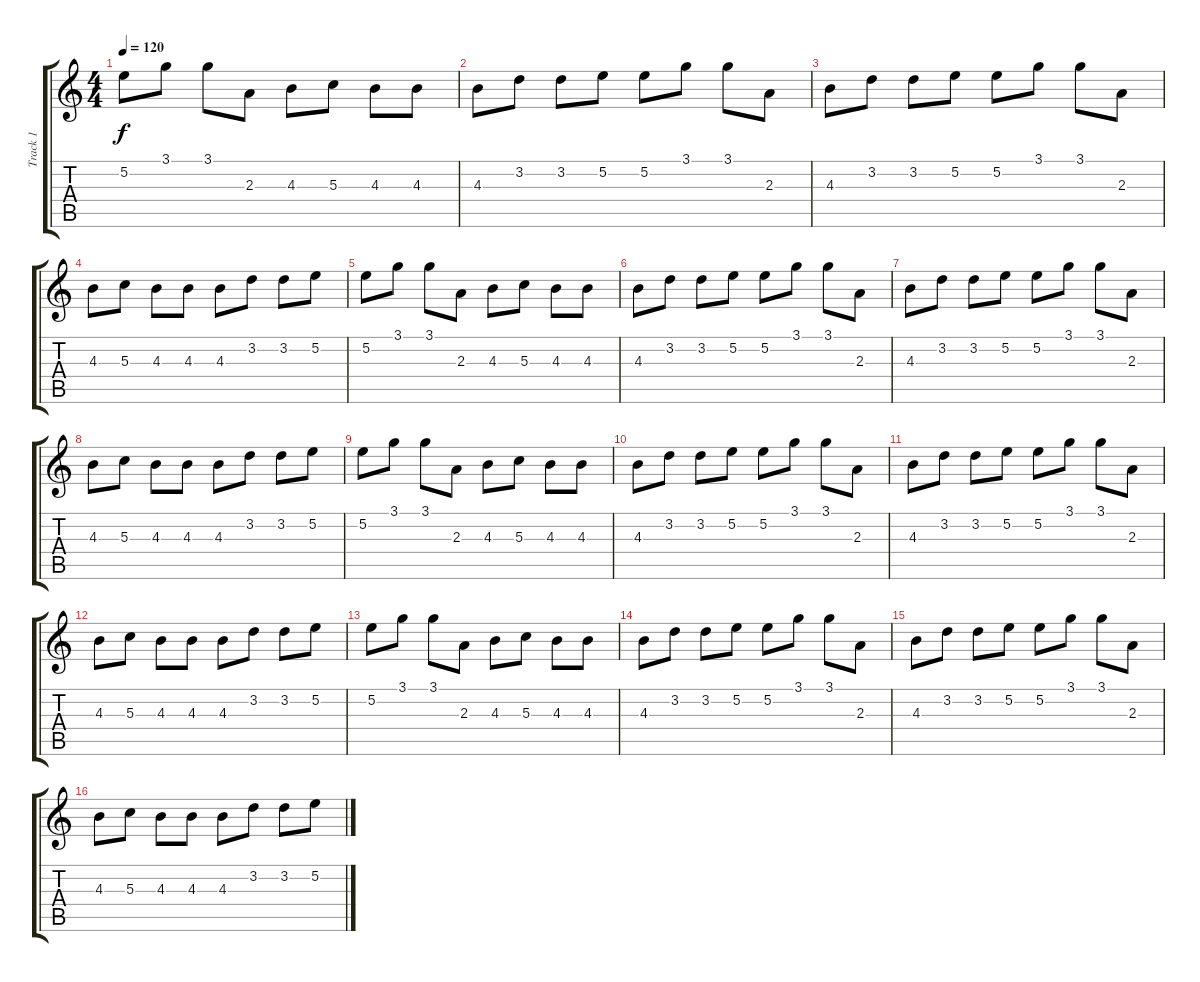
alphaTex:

\track ("Track 1" "Track 1") {instrument electricguitarclean}
\staff {score tabs}
\tuning (E4 B3 G3 D3 A2 E2) {hide}
\ts (4 4)
\tempo 120
\clef g2
\ks c
5.2.8{dy f} 3.1.8 3.1.8 2.3.8 4.3.8 5.3.8 4.3.8 4.3.8 |
4.3.8 3.2.8 3.2.8 5.2.8 5.2.8 3.1.8 3.1.8 2.3.8 |
4.3.8 3.2.8 3.2.8 5.2.8 5.2.8 3.1.8 3.1.8 2.3.8 |
4.3.8 5.3.8 4.3.8 4.3.8 4.3.8 3.2.8 3.2.8 5.2.8 |
5.2.8 3.1.8 3.1.8 2.3.8 4.3.8 5.3.8 4.3.8 4.3.8 |
4.3.8 3.2.8 3.2.8 5.2.8 5.2.8 3.1.8 3.1.8 2.3.8 |
4.3.8 3.2.8 3.2.8 5.2.8 5.2.8 3.1.8 3.1.8 2.3.8 |
4.3.8 5.3.8 4.3.8 4.3.8 4.3.8 3.2.8 3.2.8 5.2.8 |
5.2.8 3.1.8 3.1.8 2.3.8 4.3.8 5.3.8 4.3.8 4.3.8 |
4.3.8 3.2.8 3.2.8 5.2.8 5.2.8 3.1.8 3.1.8 2.3.8 |
4.3.8 3.2.8 3.2.8 5.2.8 5.2.8 3.1.8 3.1.8 2.3.8 |
4.3.8 5.3.8 4.3.8 4.3.8 4.3.8 3.2.8 3.2.8 5.2.8 |
5.2.8 3.1.8 3.1.8 2.3.8 4.3.8 5.3.8 4.3.8 4.3.8 |
4.3.8 3.2.8 3.2.8 5.2.8 5.2.8 3.1.8 3.1.8 2.3.8 |
4.3.8 3.2.8 3.2.8 5.2.8 5.2.8 3.1.8 3.1.8 2.3.8 |
4.3.8 5.3.8 4.3.8 4.3.8 4.3.8 3.2.8 3.2.8 5.2.8
